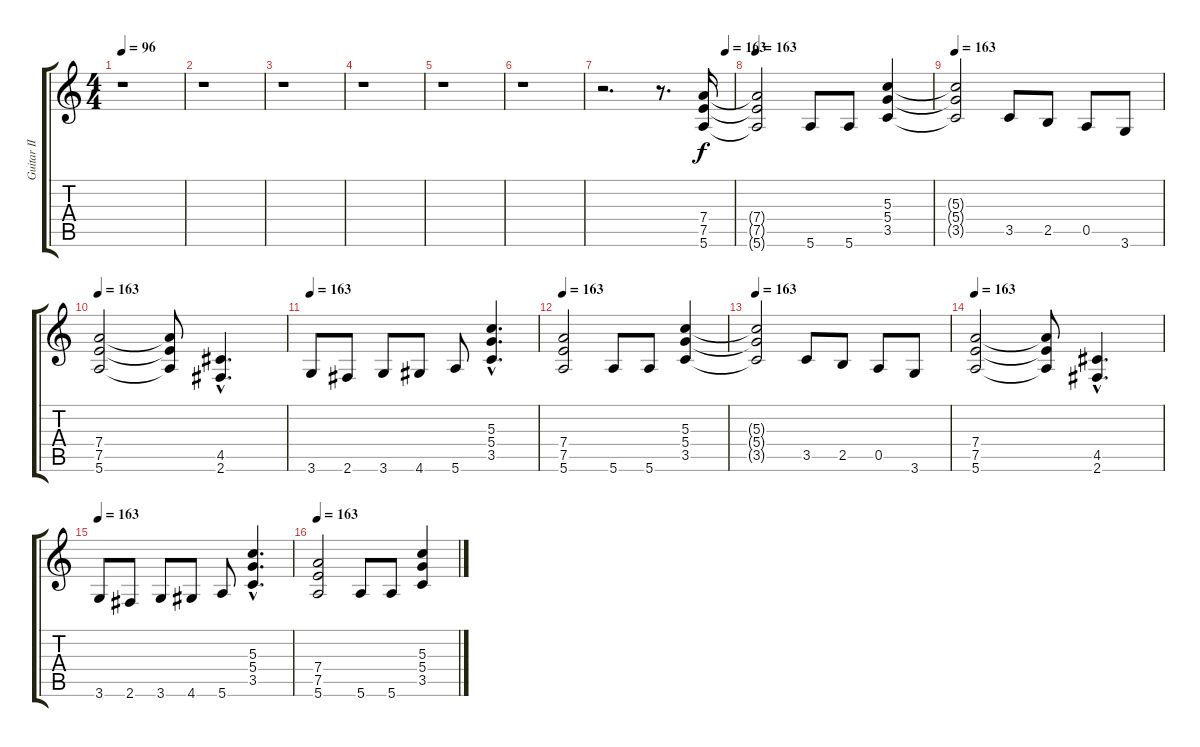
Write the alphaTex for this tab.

\track ("Guitar II" "Guitar II") {instrument distortionguitar}
\staff {score tabs}
\tuning (E4 B3 G3 D3 A2 E2) {hide}
\ts (4 4)
\tempo 96
\clef g2
\ks c
r.1{dy mp} |
r.1 |
r.1 |
r.1 |
r.1 |
r.1 |
\tempo (163 0.9375)
r.2{d} r.8{d} (7.4 7.5 5.6).16{dy f} |
\tempo 163
(7.4{t} 7.5{t} 5.6{t}).2 5.6.8 5.6.8 (5.3 5.4 3.5).4 |
\tempo 163
(5.3{t} 5.4{t} 3.5{t}).2 3.5.8 2.5.8 0.5.8 3.6.8 |
\tempo 163
(7.4 7.5 5.6).2 (7.4{t} 7.5{t} 5.6{t}).8 (4.5{hac} 2.6{hac}).4{d} |
\tempo 163
3.6.8 2.6.8 3.6.8 4.6.8 5.6.8 (5.3{hac} 5.4{hac} 3.5{hac}).4{d} |
\tempo 163
(7.4 7.5 5.6).2 5.6.8 5.6.8 (5.3 5.4 3.5).4 |
\tempo 163
(5.3{t} 5.4{t} 3.5{t}).2 3.5.8 2.5.8 0.5.8 3.6.8 |
\tempo 163
(7.4 7.5 5.6).2 (7.4{t} 7.5{t} 5.6{t}).8 (4.5{hac} 2.6{hac}).4{d} |
\tempo 163
3.6.8 2.6.8 3.6.8 4.6.8 5.6.8 (5.3{hac} 5.4{hac} 3.5{hac}).4{d} |
\tempo 163
(7.4 7.5 5.6).2 5.6.8 5.6.8 (5.3 5.4 3.5).4
